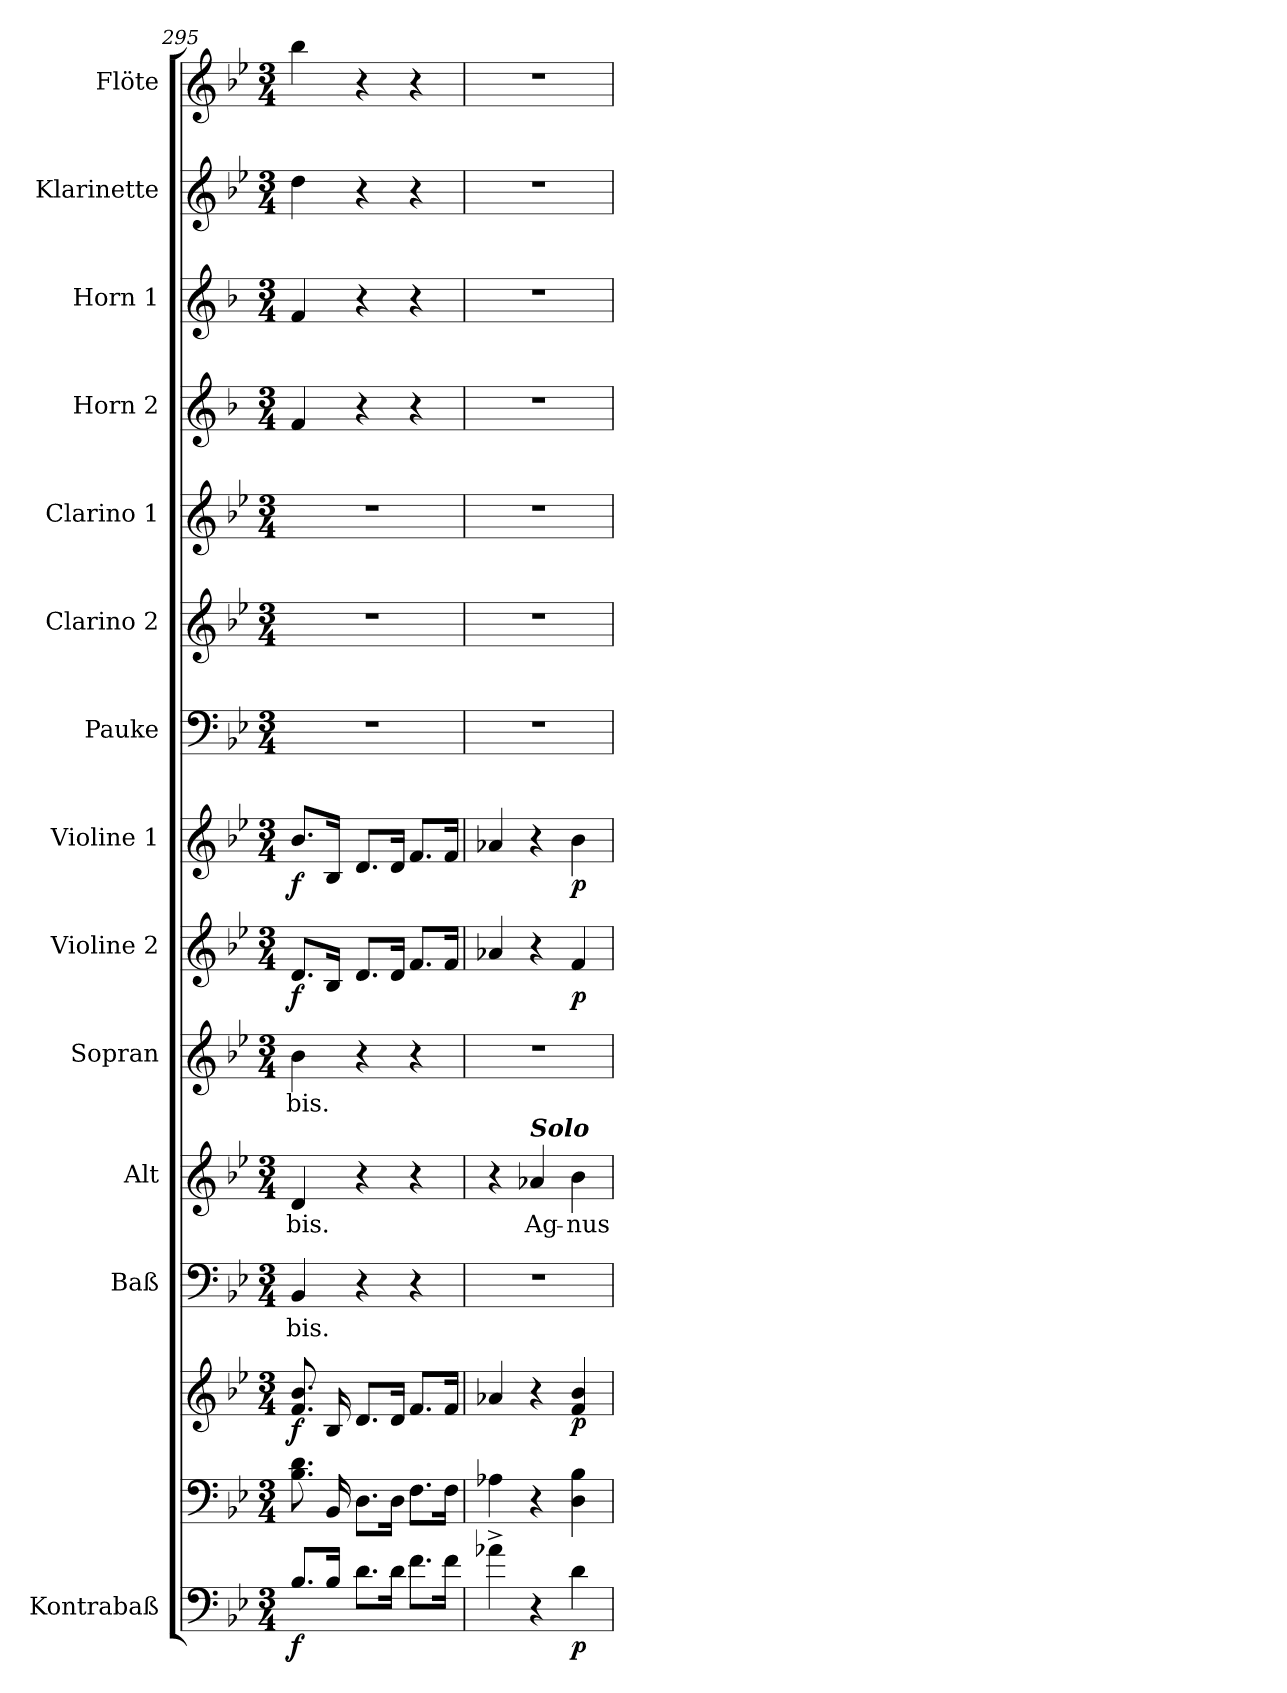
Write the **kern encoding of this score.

**kern	**dynam	**kern	**kern	**dynam	**kern	**text	**kern	**text	**kern	**text	**kern	**dynam	**kern	**dynam	**kern	**kern	**kern	**kern	**kern	**kern	**kern
*part14	*part14	*part13	*part13	*part13	*part12	*part12	*part11	*part11	*part10	*part10	*part9	*part9	*part8	*part8	*part7	*part6	*part5	*part4	*part3	*part2	*part1
*staff15	*staff15	*staff14	*staff13	*staff13/14	*staff12	*staff12	*staff11	*staff11	*staff10	*staff10	*staff9	*staff9	*staff8	*staff8	*staff7	*staff6	*staff5	*staff4	*staff3	*staff2	*staff1
*I"Kontrabaß	*	*	*	*	*I"Baß	*	*I"Alt	*	*I"Sopran	*	*I"Violine 2	*	*I"Violine 1	*	*I"Pauke	*I"Clarino 2	*I"Clarino 1	*I"Horn 2	*I"Horn 1	*I"Klarinette	*I"Flöte
*I'Kb	*	*	*	*	*I'Baß	*	*I'Alt	*	*I'Sop	*	*I'Vln. 2	*	*I'Vln. 1	*	*I'Pk.	*	*	*I'Hrn. 2	*I'Hrn. 1	*	*I'Fl.
*clefF4	*	*clefF4	*clefG2	*	*clefF4	*	*clefG2	*	*clefG2	*	*clefG2	*	*clefG2	*	*clefF4	*clefG2	*clefG2	*clefG2	*clefG2	*clefG2	*clefG2
*ITrd7c12	*	*	*	*	*	*	*	*	*	*	*	*	*	*	*	*ITrd7c12	*ITrd7c12	*ITrd4c7	*ITrd4c7	*	*
*k[b-e-]	*	*k[b-e-]	*k[b-e-]	*	*k[b-e-]	*	*k[b-e-]	*	*k[b-e-]	*	*k[b-e-]	*	*k[b-e-]	*	*k[b-e-]	*k[b-e-]	*k[b-e-]	*k[b-e-]	*k[b-e-]	*k[b-e-]	*k[b-e-]
*B-:	*	*B-:	*B-:	*	*B-:	*	*B-:	*	*B-:	*	*B-:	*	*B-:	*	*B-:	*B-:	*B-:	*B-:	*B-:	*B-:	*B-:
*M3/4	*	*M3/4	*M3/4	*	*M3/4	*	*M3/4	*	*M3/4	*	*M3/4	*	*M3/4	*	*M3/4	*M3/4	*M3/4	*M3/4	*M3/4	*M3/4	*M3/4
=295	=295	=295	=295	=295	=295	=295	=295	=295	=295	=295	=295	=295	=295	=295	=295	=295	=295	=295	=295	=295	=295
!	!LO:DY:b	!	!	!LO:DY:b	!	!LO:LY:b	!	!LO:LY:b	!	!LO:LY:b	!	!LO:DY:b	!	!LO:DY:b	!	!	!	!	!	!	!
8.BB-/L	f	8.B-\ 8.d\	8.f/ 8.b-/	f	4BB-/	-bis.	4d/	-bis.	4b-\	-bis.	8.d/L	f	8.b-/L	f	2.r	2.r	2.r	4B-/	4B-/	4dd\	4bb-\
16BB-/Jk	.	16BB-/	16B-/	.	.	.	.	.	.	.	16B-/Jk	.	16B-/Jk	.	.	.	.	.	.	.	.
8.D\L	.	8.D\L	8.d/L	.	4r	.	4r	.	4r	.	8.d/L	.	8.d/L	.	.	.	.	4r	4r	4r	4r
16D\Jk	.	16D\Jk	16d/Jk	.	.	.	.	.	.	.	16d/Jk	.	16d/Jk	.	.	.	.	.	.	.	.
8.F\L	.	8.F\L	8.f/L	.	4r	.	4r	.	4r	.	8.f/L	.	8.f/L	.	.	.	.	4r	4r	4r	4r
16F\Jk	.	16F\Jk	16f/Jk	.	.	.	.	.	.	.	16f/Jk	.	16f/Jk	.	.	.	.	.	.	.	.
=296	=296	=296	=296	=296	=296	=296	=296	=296	=296	=296	=296	=296	=296	=296	=296	=296	=296	=296	=296	=296	=296
4A-X^>\	.	4A-X\	4a-X/	.	2.r	.	4r	.	2.r	.	4a-X/	.	4a-X/	.	2.r	2.r	2.r	2.r	2.r	2.r	2.r
!	!	!	!	!	!	!	!LO:TX:a:Bi:t=Solo	!	!	!	!	!	!	!	!	!	!	!	!	!	!
!	!	!	!	!	!	!	!	!LO:LY:b	!	!	!	!	!	!	!	!	!	!	!	!	!
4r	.	4r	4r	.	.	.	4a-X/	Ag-	.	.	4r	.	4r	.	.	.	.	.	.	.	.
!	!LO:DY:b	!	!	!LO:DY:b	!	!	!	!LO:LY:b	!	!	!	!LO:DY:b	!	!LO:DY:b	!	!	!	!	!	!	!
4D\	p	4D\ 4B-\	4f/ 4b-/	p	.	.	4b-\	-nus	.	.	4f/	p	4b-\	p	.	.	.	.	.	.	.
=	=	=	=	=	=	=	=	=	=	=	=	=	=	=	=	=	=	=	=	=	=
*-	*-	*-	*-	*-	*-	*-	*-	*-	*-	*-	*-	*-	*-	*-	*-	*-	*-	*-	*-	*-	*-
